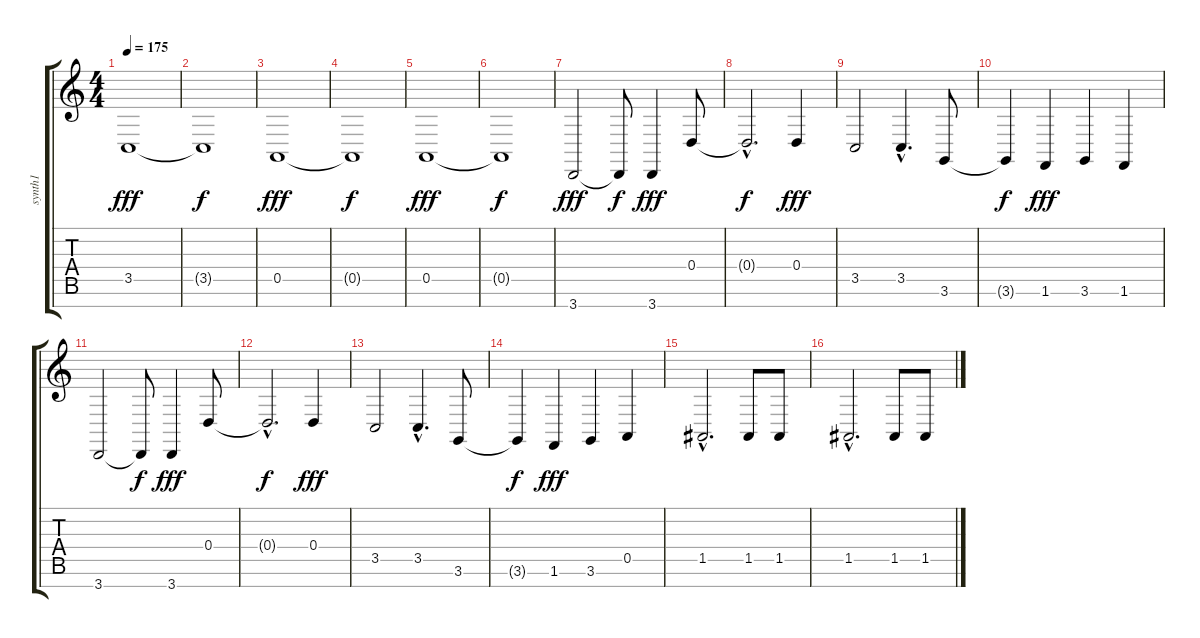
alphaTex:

\track ("synth1" "synth1") {instrument lead2sawtooth}
\staff {score tabs}
\tuning (E4 B3 G3 D3 A2 E2 B1) {hide}
\ts (4 4)
\tempo 175
\clef g2
\ks c
3.5.1{dy fff} |
3.5{t}.1{dy f} |
0.5.1{dy fff} |
0.5{t}.1{dy f} |
0.5.1{dy fff} |
0.5{t}.1{dy f} |
3.7.2{dy fff} 3.7{t}.8{dy f} 3.7.4{dy fff} 0.4.8 |
0.4{hac t}.2{d dy f} 0.4.4{dy fff} |
3.5.2 3.5{hac}.4{d} 3.6.8 |
3.6{t}.4{dy f} 1.6.4{dy fff} 3.6.4 1.6.4 |
3.7.2 3.7{t}.8{dy f} 3.7.4{dy fff} 0.4.8 |
0.4{hac t}.2{d dy f} 0.4.4{dy fff} |
3.5.2 3.5{hac}.4{d} 3.6.8 |
3.6{t}.4{dy f} 1.6.4{dy fff} 3.6.4 0.5.4 |
1.5{hac}.2{d} 1.5.8 1.5.8 |
1.5{hac}.2{d} 1.5.8 1.5.8
